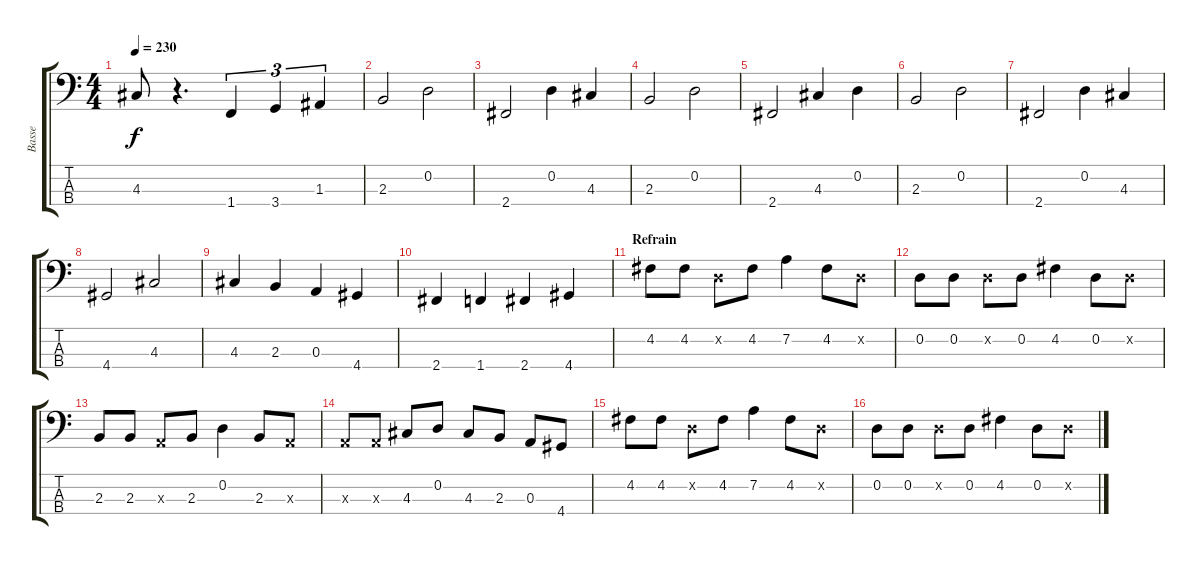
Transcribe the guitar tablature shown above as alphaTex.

\track ("Basse" "Basse") {instrument electricbassfinger}
\staff {score tabs}
\tuning (G2 D2 A1 E1) {hide}
\ts (4 4)
\tempo 230
\clef f4
\ks c
4.3.8{dy f} r.4{d} 1.4.4{tu (3 2)} 3.4.4{tu (3 2)} 1.3.4{tu (3 2)} |
2.3.2 0.2.2 |
2.4.2 0.2.4 4.3.4 |
2.3.2 0.2.2 |
2.4.2 4.3.4 0.2.4 |
2.3.2 0.2.2 |
2.4.2 0.2.4 4.3.4 |
4.4.2 4.3.2 |
4.3.4 2.3.4 0.3.4 4.4.4 |
2.4.4 1.4.4 2.4.4 4.4.4 |
\section ("" "Refrain")
4.2.8 4.2.8 0.2{x}.8 4.2.8 7.2.4 4.2.8 0.2{x}.8 |
0.2.8 0.2.8 0.2{x}.8 0.2.8 4.2.4 0.2.8 0.2{x}.8 |
2.3.8 2.3.8 0.3{x}.8 2.3.8 0.2.4 2.3.8 0.3{x}.8 |
0.3{x}.8 0.3{x}.8 4.3.8 0.2.8 4.3.8 2.3.8 0.3.8 4.4.8 |
4.2.8 4.2.8 0.2{x}.8 4.2.8 7.2.4 4.2.8 0.2{x}.8 |
0.2.8 0.2.8 0.2{x}.8 0.2.8 4.2.4 0.2.8 0.2{x}.8
